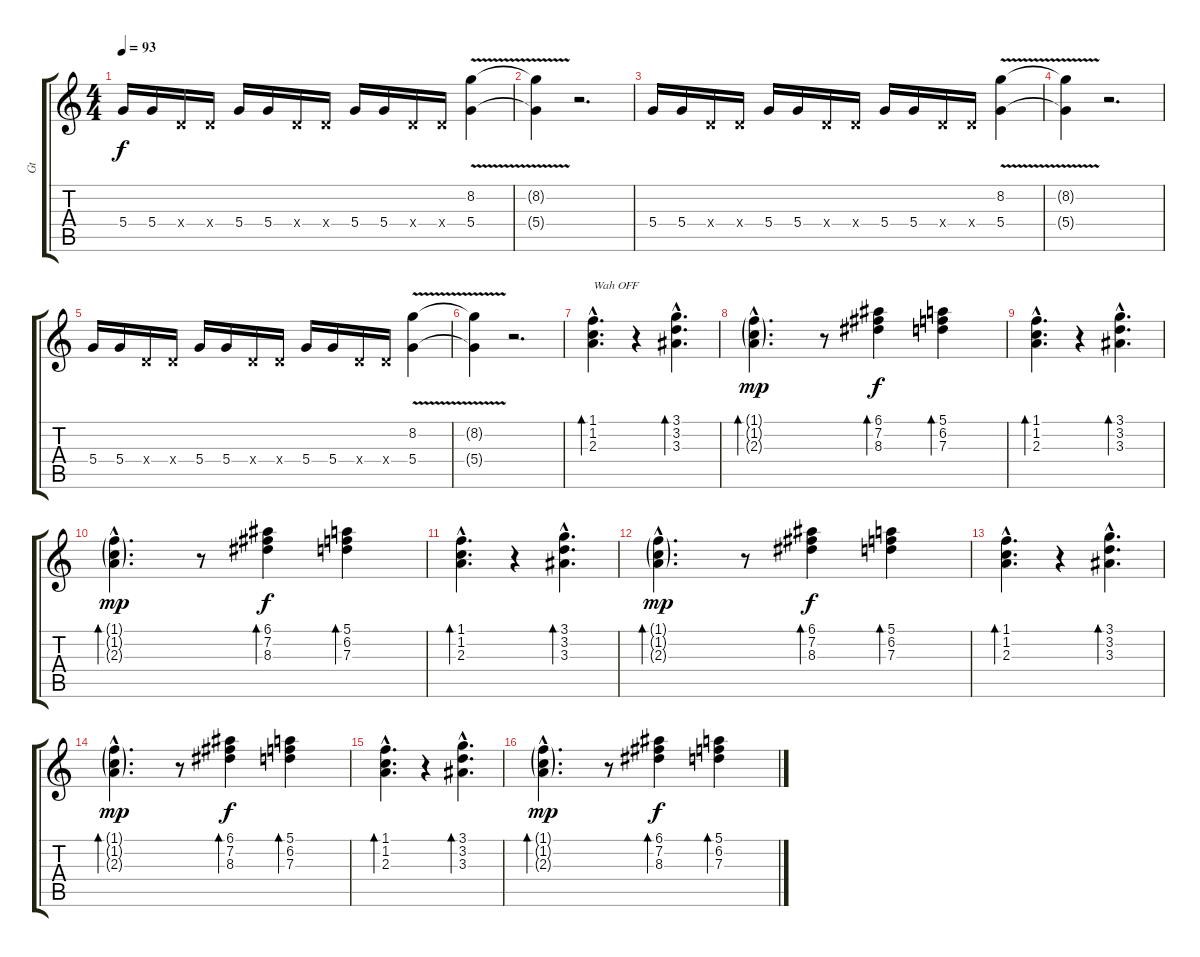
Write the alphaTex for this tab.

\track ("Gt" "Gt") {instrument electricguitarclean}
\staff {score tabs}
\tuning (E4 B3 G3 D3 A2 E2) {hide}
\ts (4 4)
\tempo 93
\clef g2
\ks c
5.4.16{dy f} 5.4.16 0.4{x}.16 0.4{x}.16 5.4.16 5.4.16 0.4{x}.16 0.4{x}.16 5.4.16 5.4.16 0.4{x}.16 0.4{x}.16 (8.2{v} 5.4{v}).4 |
(8.2{t} 5.4{t}).4 r.2{d} |
5.4.16 5.4.16 0.4{x}.16 0.4{x}.16 5.4.16 5.4.16 0.4{x}.16 0.4{x}.16 5.4.16 5.4.16 0.4{x}.16 0.4{x}.16 (8.2{v} 5.4{v}).4 |
(8.2{t} 5.4{t}).4 r.2{d} |
5.4.16 5.4.16 0.4{x}.16 0.4{x}.16 5.4.16 5.4.16 0.4{x}.16 0.4{x}.16 5.4.16 5.4.16 0.4{x}.16 0.4{x}.16 (8.2{v} 5.4{v}).4 |
(8.2{t} 5.4{t}).4 r.2{d} |
(1.1{hac} 1.2{hac} 2.3{hac}).4{d bd 60 txt "Wah OFF" instrument electricguitarclean} r.4 (3.1{hac} 3.2{hac} 3.3{hac}).4{d bd 60} |
(1.1{g hac} 1.2{g hac} 2.3{g hac}).4{d bd 60 dy mp} r.8 (6.1 7.2 8.3).4{bd 60 dy f} (5.1 6.2 7.3).4{bd 60} |
(1.1{hac} 1.2{hac} 2.3{hac}).4{d bd 60} r.4 (3.1{hac} 3.2{hac} 3.3{hac}).4{d bd 60} |
(1.1{g hac} 1.2{g hac} 2.3{g hac}).4{d bd 60 dy mp} r.8 (6.1 7.2 8.3).4{bd 60 dy f} (5.1 6.2 7.3).4{bd 60} |
(1.1{hac} 1.2{hac} 2.3{hac}).4{d bd 60} r.4 (3.1{hac} 3.2{hac} 3.3{hac}).4{d bd 60} |
(1.1{g hac} 1.2{g hac} 2.3{g hac}).4{d bd 60 dy mp} r.8 (6.1 7.2 8.3).4{bd 60 dy f} (5.1 6.2 7.3).4{bd 60} |
(1.1{hac} 1.2{hac} 2.3{hac}).4{d bd 60} r.4 (3.1{hac} 3.2{hac} 3.3{hac}).4{d bd 60} |
(1.1{g hac} 1.2{g hac} 2.3{g hac}).4{d bd 60 dy mp} r.8 (6.1 7.2 8.3).4{bd 60 dy f} (5.1 6.2 7.3).4{bd 60} |
(1.1{hac} 1.2{hac} 2.3{hac}).4{d bd 60} r.4 (3.1{hac} 3.2{hac} 3.3{hac}).4{d bd 60} |
(1.1{g hac} 1.2{g hac} 2.3{g hac}).4{d bd 60 dy mp} r.8 (6.1 7.2 8.3).4{bd 60 dy f} (5.1 6.2 7.3).4{bd 60}
